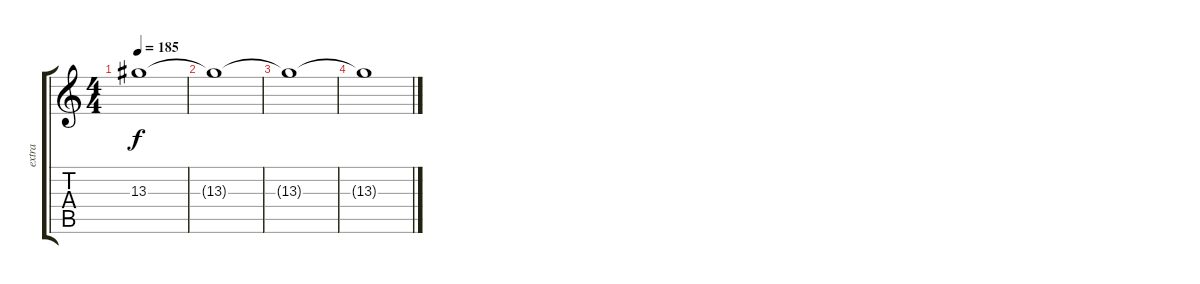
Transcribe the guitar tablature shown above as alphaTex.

\track ("extra" "extra") {instrument overdrivenguitar}
\staff {score tabs}
\tuning (E4 B3 G3 D3 A2 E2) {hide}
\ts (4 4)
\tempo 185
\clef g2
\ks c
13.3{t}.1{dy f} |
13.3{t}.1 |
13.3{t}.1 |
13.3{t}.1
